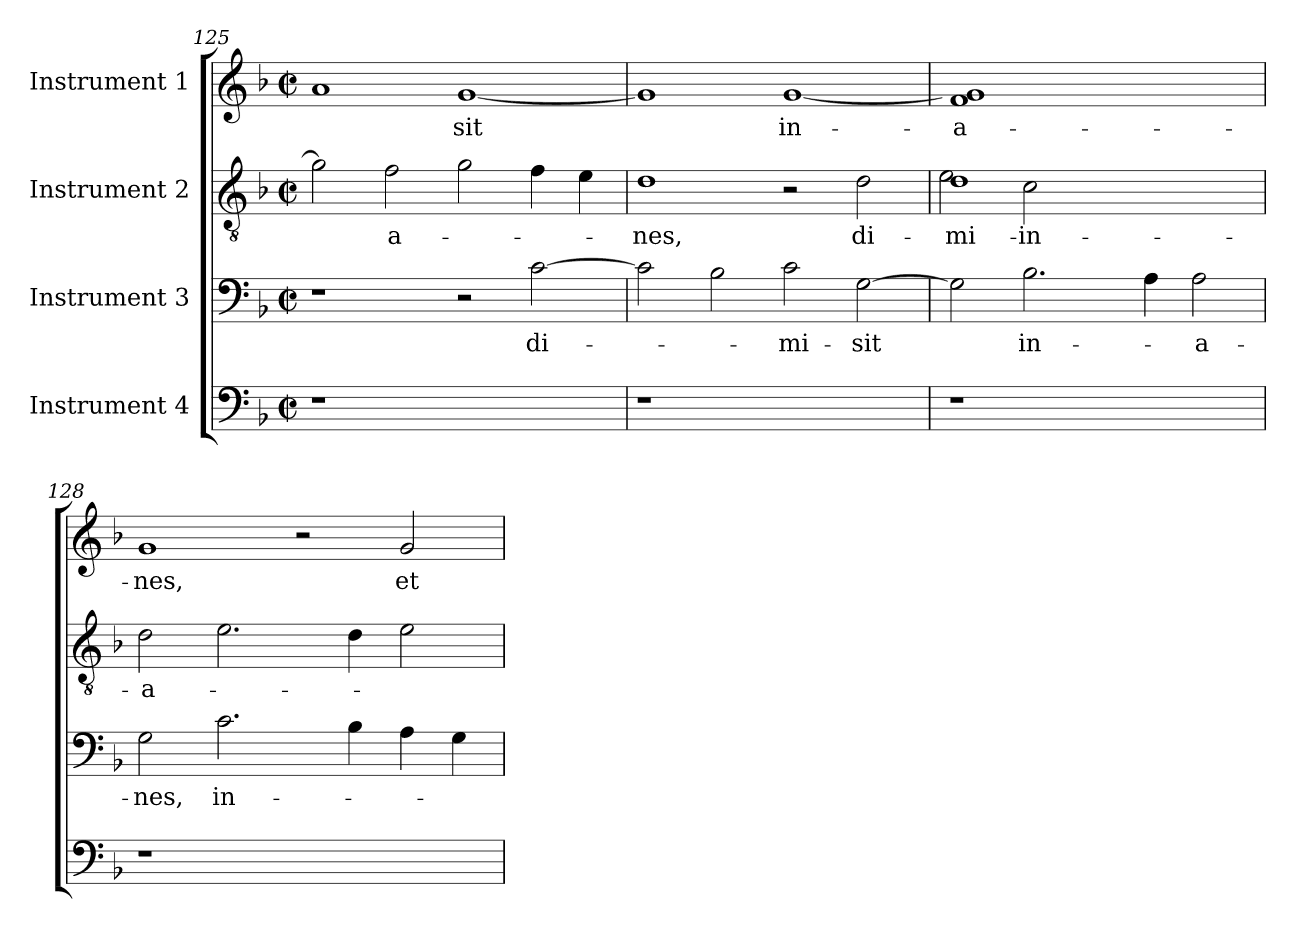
**kern	**kern	**text	**kern	**text	**kern	**text
*part4	*part3	*part3	*part2	*part2	*part1	*part1
*staff4	*staff3	*staff3	*staff2	*staff2	*staff1	*staff1
*I"Instrument 4	*I"Instrument 3	*	*I"Instrument 2	*	*I"Instrument 1	*
*clefF4	*clefF4	*	*clefGv2	*	*clefG2	*
*k[b-]	*k[b-]	*	*k[b-]	*	*k[b-]	*
*F:	*F:	*	*F:	*	*F:	*
*M2/2	*M2/2	*	*M2/2	*	*M2/2	*
*met(c|)	*met(c|)	*	*met(c|)	*	*met(c|)	*
=125	=125	=125	=125	=125	=125	=125
1r	1r	.	2g\]	.	1a	.
!	!	!	!	!LO:LY:b:cj	!	!
.	.	.	2f\	-a-	.	.
!	!	!	!	!	!	!LO:LY:b:cj
1ryy	2r	.	2g\	.	[<1g	-sit
!	!	!LO:LY:b:cj	!	!	!	!
.	[>2c\	di-	4f\	.	.	.
.	.	.	4e\	.	.	.
=126	=126	=126	=126	=126	=126	=126
!	!	!	!	!LO:LY:b:cj	!	!
1r	2c\]	.	1d	-nes,	1g]	.
.	2B-\	.	.	.	.	.
!	!	!LO:LY:b:cj	!	!	!	!LO:LY:b:cj
1ryy	2c\	-mi-	2r	.	[<1g	in-
!	!	!LO:LY:b:cj	!	!LO:LY:b:cj	!	!
.	[>2G\	-sit	2d\	di-	.	.
=127	=127	=127	=127	=127	=127	=127
!	!	!	!	!LO:LY:b:rj	!	!
*	*	*	*^	*	*	*
!	!	!	!	!	!LO:LY:b	!	!LO:LY:b:rj
1r	2G\]	.	1d	2e\	-mi-	1g] 1f	-a-
!	!	!LO:LY:b:cj	!	!	!LO:LY:b:cj	!	!
.	2.B-\	in-	.	2c\	in-	.	.
1ryy	.	.	1ryy	1ryy	.	1ryy	.
.	4A\	.	.	.	.	.	.
!	!	!LO:LY:b:cj	!	!	!	!	!
.	2A\	-a-	.	.	.	.	.
*	*	*	*v	*v	*	*	*
=128	=128	=128	=128	=128	=128	=128
!	!	!LO:LY:b:cj	!	!LO:LY:b:cj	!	!LO:LY:b:cj
1r	2G\	-nes,	2d\	-a-	1g	-nes,
!	!	!LO:LY:b:cj	!	!	!	!
.	2.c\	in-	2.e\	.	.	.
1ryy	.	.	.	.	2r	.
.	4B-\	.	4d\	.	.	.
!	!	!	!	!	!	!LO:LY:b:cj
.	4A\	.	2e\	.	2g/	et
.	4G\	.	.	.	.	.
=	=	=	=	=	=	=
*-	*-	*-	*-	*-	*-	*-
